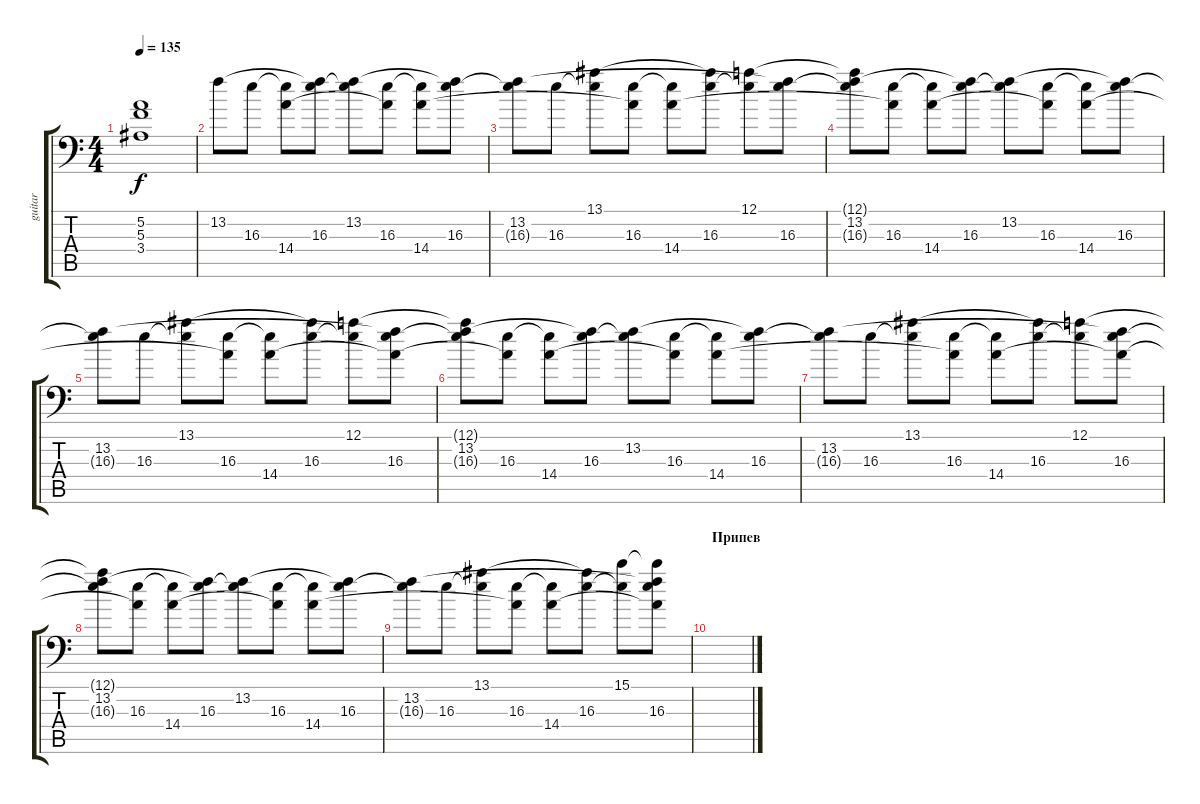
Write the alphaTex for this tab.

\track ("guitar" "guitar") {instrument electricguitarjazz}
\staff {score tabs}
\tuning (A3 E3 C3 G2 D2 G1) {hide}
\ts (4 4)
\tempo 135
\clef f4
\ks c
(5.2{t} 5.3{t} 3.4{t}).1{dy f} |
13.2.8 16.3.8 (16.3{t} 14.4).8 (13.2{t} 16.3).8 (13.2 16.3{t}).8 (16.3 14.4{t}).8 (16.3{t} 14.4).8 (13.2{t} 16.3).8 |
(13.2 16.3{t}).8 16.3.8 (13.1 16.3{t}).8 (16.3 14.4{t}).8 (16.3{t} 14.4).8 (13.1{t} 16.3).8 (12.1 16.3{t}).8 (13.2{t} 16.3).8 |
(12.1{t} 13.2 16.3{t}).8 (16.3 14.4{t}).8 (16.3{t} 14.4).8 (13.2{t} 16.3).8 (13.2 16.3{t}).8 (16.3 14.4{t}).8 (16.3{t} 14.4).8 (13.2{t} 16.3).8 |
(13.2 16.3{t}).8 16.3.8 (13.1 16.3{t}).8 (16.3 14.4{t}).8 (16.3{t} 14.4).8 (13.1{t} 16.3).8 (12.1 16.3{t}).8 (13.2{t} 16.3 14.4{t}).8 |
(12.1{t} 13.2 16.3{t}).8 (16.3 14.4{t}).8 (16.3{t} 14.4).8 (13.2{t} 16.3).8 (13.2 16.3{t}).8 (16.3 14.4{t}).8 (16.3{t} 14.4).8 (13.2{t} 16.3).8 |
(13.2 16.3{t}).8 16.3.8 (13.1 16.3{t}).8 (16.3 14.4{t}).8 (16.3{t} 14.4).8 (13.1{t} 16.3).8 (12.1 16.3{t}).8 (13.2{t} 16.3 14.4{t}).8 |
(12.1{t} 13.2 16.3{t}).8 (16.3 14.4{t}).8 (16.3{t} 14.4).8 (13.2{t} 16.3).8 (13.2 16.3{t}).8 (16.3 14.4{t}).8 (16.3{t} 14.4).8 (13.2{t} 16.3).8 |
(13.2 16.3{t}).8 16.3.8 (13.1 16.3{t}).8 (16.3 14.4{t}).8 (16.3{t} 14.4).8 (13.1{t} 16.3).8 (15.1 16.3{t}).8 (15.1{t} 13.2{t} 16.3 14.4{t}).8 |
\section ("" "Припев")
